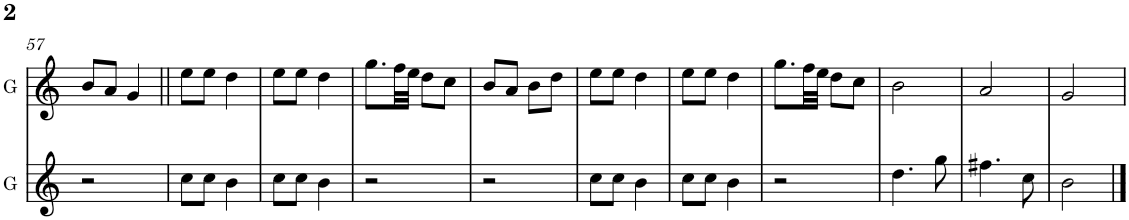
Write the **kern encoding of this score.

**kern	**kern
*part2	*part1
*staff2	*staff1
*I"Gralla 2	*I"Gralla 1
*I'G	*I'G
!!LO:PB:g=z
*clefG2	*clefG2
*k[]	*k[]
*M2/4	*M2/4
=57	=57
2r	8b/L
.	8a/J
.	4g/
=58||	=58||
8cc\L	8ee\L
8cc\J	8ee\J
4b\	4dd\
=59	=59
8cc\L	8ee\L
8cc\J	8ee\J
4b\	4dd\
=60	=60
2r	8.gg\L
.	32ff\LL
.	32ee\JJJ
.	8dd\L
.	8cc\J
=61	=61
2r	8b/L
.	8a/J
.	8b\L
.	8dd\J
=62	=62
8cc\L	8ee\L
8cc\J	8ee\J
4b\	4dd\
=63	=63
8cc\L	8ee\L
8cc\J	8ee\J
4b\	4dd\
=64	=64
2r	8.gg\L
.	32ff\LL
.	32ee\JJJ
.	8dd\L
.	8cc\J
=65	=65
4.dd\	2b\
8gg\	.
=66	=66
4.ff#X\	2a/
8cc\	.
=67	=67
2b\	2g/
=	=
*-	*-
